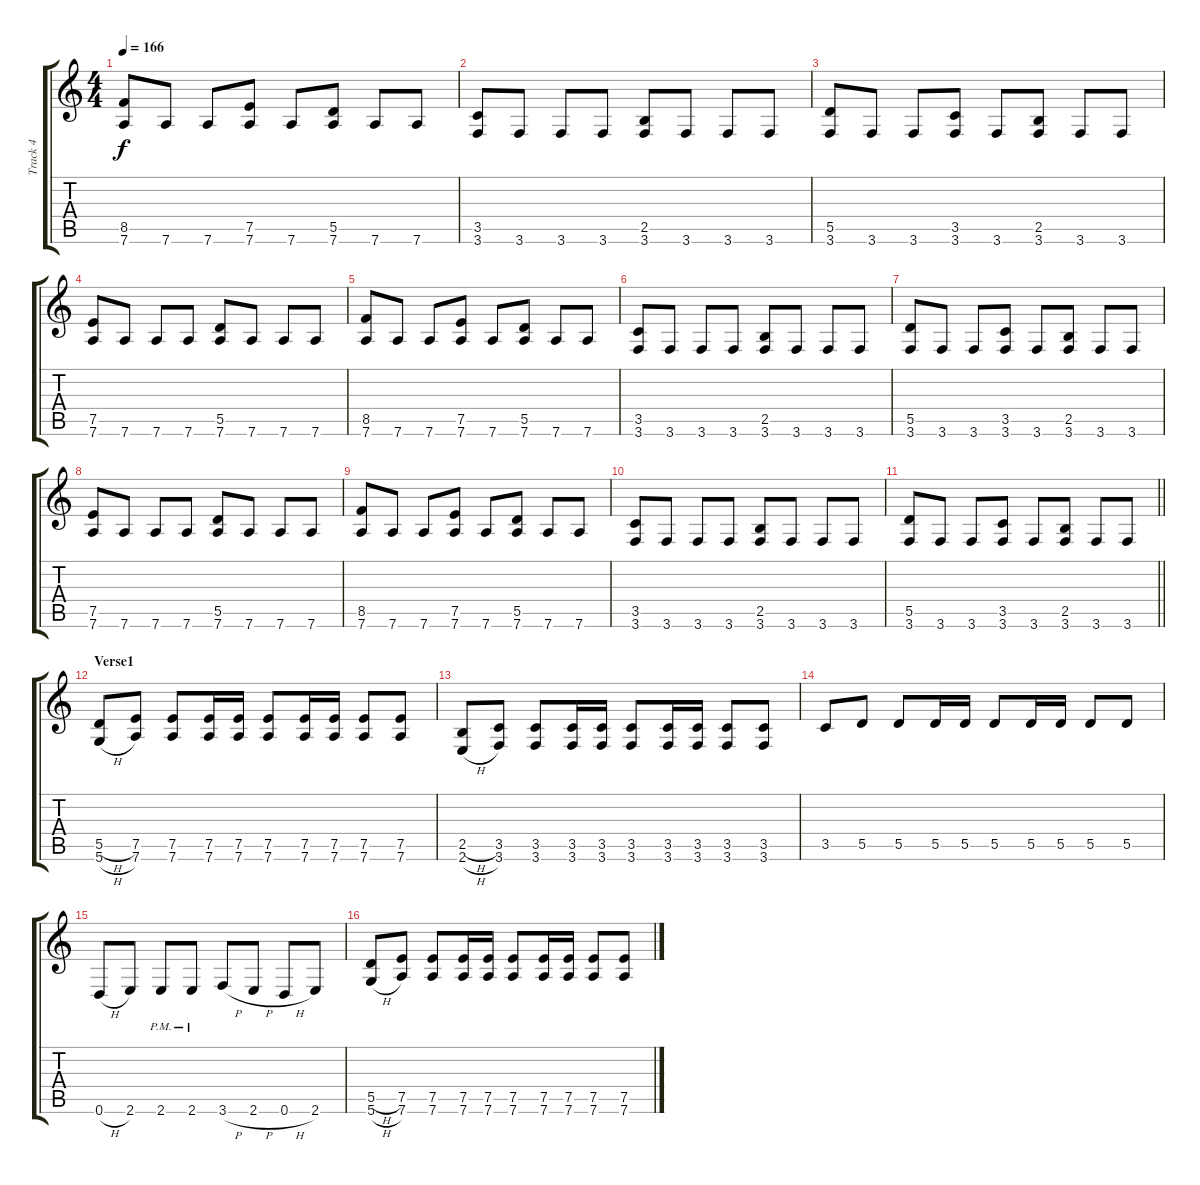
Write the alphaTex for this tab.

\track ("Track 4" "Track 4") {instrument distortionguitar}
\staff {score tabs}
\tuning (E4 B3 G3 D3 A2 D2) {hide}
\ts (4 4)
\tempo 166
\clef g2
\ks c
(8.5 7.6).8{dy f} 7.6.8 7.6.8 (7.5 7.6).8 7.6.8 (5.5 7.6).8 7.6.8 7.6.8 |
(3.5 3.6).8 3.6.8 3.6.8 3.6.8 (2.5 3.6).8 3.6.8 3.6.8 3.6.8 |
(5.5 3.6).8 3.6.8 3.6.8 (3.5 3.6).8 3.6.8 (2.5 3.6).8 3.6.8 3.6.8 |
(7.5 7.6).8 7.6.8 7.6.8 7.6.8 (5.5 7.6).8 7.6.8 7.6.8 7.6.8 |
(8.5 7.6).8 7.6.8 7.6.8 (7.5 7.6).8 7.6.8 (5.5 7.6).8 7.6.8 7.6.8 |
(3.5 3.6).8 3.6.8 3.6.8 3.6.8 (2.5 3.6).8 3.6.8 3.6.8 3.6.8 |
(5.5 3.6).8 3.6.8 3.6.8 (3.5 3.6).8 3.6.8 (2.5 3.6).8 3.6.8 3.6.8 |
(7.5 7.6).8 7.6.8 7.6.8 7.6.8 (5.5 7.6).8 7.6.8 7.6.8 7.6.8 |
(8.5 7.6).8 7.6.8 7.6.8 (7.5 7.6).8 7.6.8 (5.5 7.6).8 7.6.8 7.6.8 |
(3.5 3.6).8 3.6.8 3.6.8 3.6.8 (2.5 3.6).8 3.6.8 3.6.8 3.6.8 |
\barLineRight lightlight
(5.5 3.6).8 3.6.8 3.6.8 (3.5 3.6).8 3.6.8 (2.5 3.6).8 3.6.8 3.6.8 |
\section ("" "Verse1")
\ks aminor
(5.5{h} 5.6{h}).8 (7.5 7.6).8 (7.5 7.6).8 (7.5 7.6).16 (7.5 7.6).16 (7.5 7.6).8 (7.5 7.6).16 (7.5 7.6).16 (7.5 7.6).8 (7.5 7.6).8 |
(2.5{h} 2.6{h}).8 (3.5 3.6).8 (3.5 3.6).8 (3.5 3.6).16 (3.5 3.6).16 (3.5 3.6).8 (3.5 3.6).16 (3.5 3.6).16 (3.5 3.6).8 (3.5 3.6).8 |
3.5.8 5.5.8 5.5.8 5.5.16 5.5.16 5.5.8 5.5.16 5.5.16 5.5.8 5.5.8 |
0.6{h}.8 2.6.8 2.6{pm}.8 2.6{pm}.8 3.6{h}.8 2.6{h}.8 0.6{h}.8 2.6.8 |
(5.5{h} 5.6{h}).8 (7.5 7.6).8 (7.5 7.6).8 (7.5 7.6).16 (7.5 7.6).16 (7.5 7.6).8 (7.5 7.6).16 (7.5 7.6).16 (7.5 7.6).8 (7.5 7.6).8
